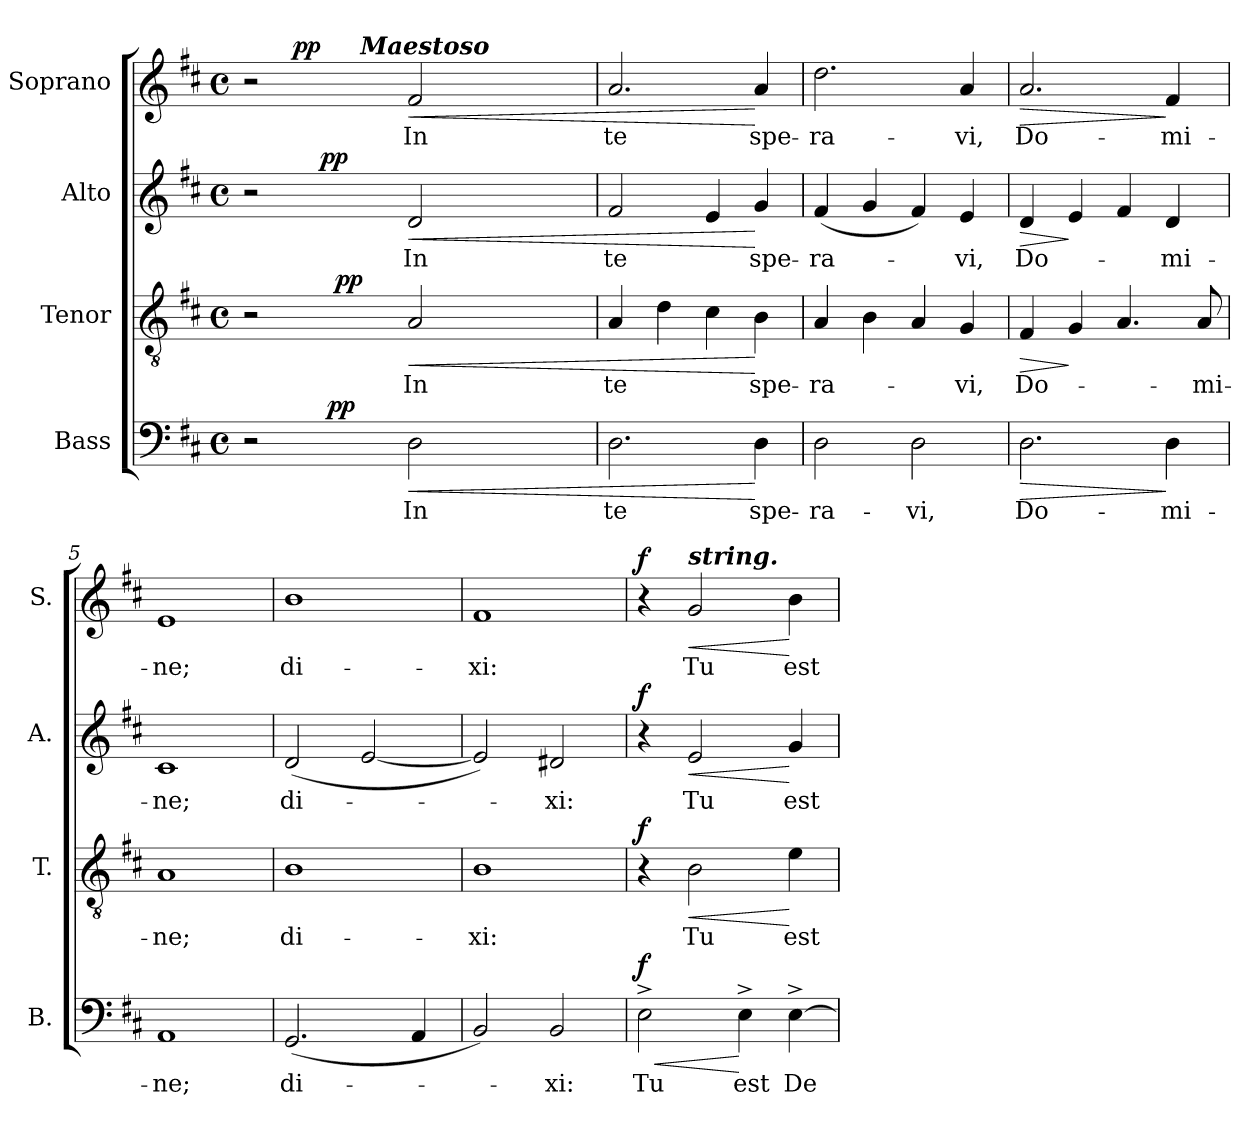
**kern	**text	**dynam	**kern	**text	**dynam	**kern	**text	**dynam	**kern	**text	**dynam
*part4	*part4	*part4	*part3	*part3	*part3	*part2	*part2	*part2	*part1	*part1	*part1
*staff4	*staff4	*staff4	*staff3	*staff3	*staff3	*staff2	*staff2	*staff2	*staff1	*staff1	*staff1
*I"Bass	*	*	*I"Tenor	*	*	*I"Alto	*	*	*I"Soprano	*	*
*I'B.	*	*	*I'T.	*	*	*I'A.	*	*	*I'S.	*	*
!!LO:PB:g=z
*clefF4	*	*	*clefGv2	*	*	*clefG2	*	*	*clefG2	*	*
*	*	*	*ITrd7c12	*	*	*	*	*	*	*	*
*k[f#c#]	*	*	*k[f#c#]	*	*	*k[f#c#]	*	*	*k[f#c#]	*	*
*D:	*	*	*D:	*	*	*D:	*	*	*D:	*	*
*M4/4	*	*	*M4/4	*	*	*M4/4	*	*	*M4/4	*	*
*met(c)	*	*	*met(c)	*	*	*met(c)	*	*	*met(c)	*	*
=1	=1	=1	=1	=1	=1	=1	=1	=1	=1	=1	=1
*^	*	*	*^	*	*	*^	*	*	*^	*	*
*	*	*	*	*	*	*	*	*	*	*	*	*	*^	*	*
2r	8ryy	.	.	2r	8ryy	.	.	2r	8ryy	.	.	2r	16ryy	4ryy	.	.
.	.	.	.	.	.	.	.	.	.	.	.	.	32ryy	.	.	.
.	.	.	.	.	.	.	.	.	.	.	.	.	64ryy	.	.	.
.	.	.	.	.	.	.	.	.	.	.	.	.	256ryy	.	.	.
.	.	.	.	.	.	.	.	.	.	.	.	.	1024ryy	.	.	.
.	.	.	.	.	.	.	.	.	.	.	.	.	2ryy	.	.	pp
.	32ryy	.	.	.	32ryy	.	.	.	32ryy	.	.	.	.	.	.	.
.	64ryy	.	.	.	64ryy	.	.	.	128ryy	.	.	.	.	.	.	.
.	.	.	.	.	.	.	.	.	1024ryy	.	.	.	.	.	.	.
.	.	.	.	.	.	.	.	.	2ryy	.	pp	.	.	.	.	.
.	1024ryy	.	.	.	128ryy	.	.	.	.	.	.	.	.	.	.	.
.	2ryy	.	pp	.	.	.	.	.	.	.	.	.	.	.	.	.
.	.	.	.	.	512ryy	.	.	.	.	.	.	.	.	.	.	.
.	.	.	.	.	2ryy	.	pp	.	.	.	.	.	.	.	.	.
.	.	.	.	.	.	.	.	.	.	.	.	.	.	256ryy	.	.
*	*	*	*	*	*	*	*	*	*	*	*	*MM70	*	*	*	*
!	!	!	!	!	!	!	!	!	!	!	!	!	!	!LO:TX:a:Bi:t=Maestoso	!	!
.	.	.	.	.	.	.	.	.	.	.	.	.	.	2ryy	.	.
!	!	!LO:LY:b:color=#000000	!LO:HP:b	!	!	!	!	!	!	!	!	!	!	!	!	!
!	!	!	!	!	!	!LO:LY:b:color=#000000	!LO:HP:b	!	!	!	!	!	!	!	!	!
!	!	!	!	!	!	!	!	!	!	!LO:LY:b:color=#000000	!LO:HP:b	!	!	!	!	!
!	!	!	!	!	!	!	!	!	!	!	!	!	!	!	!LO:LY:b:color=#000000	!LO:HP:b
2Di\	.	In	<	2AAi/	.	In	<	2di/	.	In	<	2f#i/	.	.	In	<
.	.	.	.	.	.	.	.	.	.	.	.	.	4ryy	.	.	.
.	.	.	.	.	.	.	.	.	4ryy	.	.	.	.	.	.	.
.	4ryy	.	.	.	.	.	.	.	.	.	.	.	.	.	.	.
.	.	.	.	.	4ryy	.	.	.	.	.	.	.	.	.	.	.
.	.	.	.	.	.	.	.	.	.	.	.	.	.	8ryy	.	.
.	.	.	.	.	.	.	.	.	.	.	.	.	8ryy	.	.	.
.	.	.	.	.	.	.	.	.	.	.	.	.	.	16ryy	.	.
.	.	.	.	.	.	.	.	.	16ryy	.	.	.	.	.	.	.
.	16ryy	.	.	.	.	.	.	.	.	.	.	.	.	.	.	.
.	.	.	.	.	16ryy	.	.	.	.	.	.	.	.	.	.	.
.	.	.	.	.	.	.	.	.	.	.	.	.	.	32...ryy	.	.
.	.	.	.	.	.	.	.	.	64ryy	.	.	.	.	.	.	.
.	128...ryy	.	.	.	.	.	.	.	.	.	.	.	.	.	.	.
.	.	.	.	.	.	.	.	.	.	.	.	.	128ryy	.	.	.
.	.	.	.	.	.	.	.	.	256..ryy	.	.	.	.	.	.	.
.	.	.	.	.	256.ryy	.	.	.	.	.	.	.	.	.	.	.
.	.	.	.	.	.	.	.	.	.	.	.	.	512.ryy	.	.	.
*v	*v	*	*	*	*	*	*	*v	*v	*	*	*v	*v	*v	*	*
*	*	*	*v	*v	*	*	*	*	*	*	*	*
=2	=2	=2	=2	=2	=2	=2	=2	=2	=2	=2	=2
*^	*	*	*^	*	*	*^	*	*	*^	*	*
*	*	*	*	*	*	*	*	*	*	*	*	*	*^	*	*
!	!	!LO:LY:b:color=#000000	!	!	!	!	!	!	!	!	!	!	!	!	!	!
*v	*v	*	*	*	*	*	*	*v	*v	*	*	*v	*v	*v	*	*
*	*	*	*v	*v	*	*	*	*	*	*	*	*
*^	*	*	*^	*	*	*^	*	*	*^	*	*
*	*	*	*	*	*	*	*	*	*	*	*	*	*^	*	*
!	!	!	!	!	!	!LO:LY:b:color=#000000	!	!	!	!	!	!	!	!	!	!
*v	*v	*	*	*	*	*	*	*v	*v	*	*	*v	*v	*v	*	*
*	*	*	*v	*v	*	*	*	*	*	*	*	*
*^	*	*	*^	*	*	*^	*	*	*^	*	*
*	*	*	*	*	*	*	*	*	*	*	*	*	*^	*	*
!	!	!	!	!	!	!	!	!	!	!LO:LY:b:color=#000000	!	!	!	!	!	!
*v	*v	*	*	*	*	*	*	*v	*v	*	*	*v	*v	*v	*	*
*	*	*	*v	*v	*	*	*	*	*	*	*	*
*^	*	*	*^	*	*	*^	*	*	*^	*	*
*	*	*	*	*	*	*	*	*	*	*	*	*	*^	*	*
!	!	!	!	!	!	!	!	!	!	!	!	!	!	!	!LO:LY:b:color=#000000	!
*v	*v	*	*	*	*	*	*	*v	*v	*	*	*v	*v	*v	*	*
*	*	*	*v	*v	*	*	*	*	*	*	*	*
2.Di\	te	.	4AAi/	te	.	2f#i/	te	.	2.ai/	te	.
.	.	.	4Di\	.	.	.	.	.	.	.	.
.	.	.	4C#i\	.	.	4ei/	.	.	.	.	.
!	!LO:LY:b:color=#000000	!	!	!	!	!	!	!	!	!	!
!	!	!	!	!LO:LY:b:color=#000000	!	!	!	!	!	!	!
!	!	!	!	!	!	!	!LO:LY:b:color=#000000	!	!	!	!
!	!	!	!	!	!	!	!	!	!	!LO:LY:b:color=#000000	!
4Di\	spe-	[	4BBi\	spe-	[	4gi/	spe-	[	4ai/	spe-	[
=3	=3	=3	=3	=3	=3	=3	=3	=3	=3	=3	=3
!	!LO:LY:b:color=#000000	!	!	!	!	!	!	!	!	!	!
!	!	!	!	!LO:LY:b:color=#000000	!	!	!	!	!	!	!
!	!	!	!	!	!	!	!LO:LY:b:color=#000000	!	!	!	!
!	!	!	!	!	!	!	!	!	!	!LO:LY:b:color=#000000	!
2Di\	-ra-	.	4AAi/	-ra-	.	(4f#i/	-ra-	.	2.ddi\	-ra-	.
.	.	.	4BBi\	.	.	4gi/	.	.	.	.	.
!	!LO:LY:b:color=#000000	!	!	!	!	!	!	!	!	!	!
2Di\	-vi,	.	4AAi/	.	.	4f#i/)	.	.	.	.	.
!	!	!	!	!LO:LY:b:color=#000000	!	!	!	!	!	!	!
!	!	!	!	!	!	!	!LO:LY:b:color=#000000	!	!	!	!
!	!	!	!	!	!	!	!	!	!	!LO:LY:b:color=#000000	!
.	.	.	4GGi/	-vi,	.	4ei/	-vi,	.	4ai/	-vi,	.
=4	=4	=4	=4	=4	=4	=4	=4	=4	=4	=4	=4
!	!LO:LY:b:color=#000000	!LO:HP:b	!	!	!	!	!	!	!	!	!
!	!	!	!	!LO:LY:b:color=#000000	!LO:HP:b	!	!	!	!	!	!
!	!	!	!	!	!	!	!LO:LY:b:color=#000000	!LO:HP:b	!	!	!
!	!	!	!	!	!	!	!	!	!	!LO:LY:b:color=#000000	!LO:HP:b
2.Di\	Do-	>	4FF#i/	Do-	>	4di/	Do-	>	2.ai/	Do-	>
.	.	.	4GGi/	.	]	4ei/	.	]	.	.	.
.	.	.	4.AAi/	.	.	4f#i/	.	.	.	.	.
!	!LO:LY:b:color=#000000	!	!	!	!	!	!	!	!	!	!
!	!	!	!	!	!	!	!LO:LY:b:color=#000000	!	!	!	!
!	!	!	!	!	!	!	!	!	!	!LO:LY:b:color=#000000	!
4Di\	-mi-	]	.	.	.	4di/	-mi-	.	4f#i/	-mi-	]
!	!	!	!	!LO:LY:b:color=#000000	!	!	!	!	!	!	!
.	.	.	8AAi/	-mi-	.	.	.	.	.	.	.
=5	=5	=5	=5	=5	=5	=5	=5	=5	=5	=5	=5
!	!LO:LY:b:color=#000000	!	!	!	!	!	!	!	!	!	!
!	!	!	!	!LO:LY:b:color=#000000	!	!	!	!	!	!	!
!	!	!	!	!	!	!	!LO:LY:b:color=#000000	!	!	!	!
!	!	!	!	!	!	!	!	!	!	!LO:LY:b:color=#000000	!
1AAi	-ne;	.	1AAi	-ne;	.	1c#i	-ne;	.	1ei	-ne;	.
=6	=6	=6	=6	=6	=6	=6	=6	=6	=6	=6	=6
!	!LO:LY:b:color=#000000	!	!	!	!	!	!	!	!	!	!
!	!	!	!	!LO:LY:b:color=#000000	!	!	!	!	!	!	!
!	!	!	!	!	!	!	!LO:LY:b:color=#000000	!	!	!	!
!	!	!	!	!	!	!	!	!	!	!LO:LY:b:color=#000000	!
(2.GGi/	di-	.	1BBi	di-	.	(2di/	di-	.	1bi	di-	.
.	.	.	.	.	.	[2ei/	.	.	.	.	.
4AAi/	.	.	.	.	.	.	.	.	.	.	.
=7	=7	=7	=7	=7	=7	=7	=7	=7	=7	=7	=7
!	!	!	!	!LO:LY:b:color=#000000	!	!	!	!	!	!	!
!	!	!	!	!	!	!	!	!	!	!LO:LY:b:color=#000000	!
2BBi/)	.	.	1BBi	-xi:	.	2ei/])	.	.	1f#i	-xi:	.
!	!LO:LY:b:color=#000000	!	!	!	!	!	!	!	!	!	!
!	!	!	!	!	!	!	!LO:LY:b:color=#000000	!	!	!	!
2BBi/	-xi:	.	.	.	.	2d#Xi/	-xi:	.	.	.	.
!!LO:LB:g=z
=8	=8	=8	=8	=8	=8	=8	=8	=8	=8	=8	=8
!	!LO:LY:b:color=#000000	!LO:HP:b	!	!	!	!	!	!	!	!	!
2E^i\	Tu	< f	4r	.	f	4r	.	f	4r	.	f
!	!	!	!	!LO:LY:b:color=#000000	!LO:HP:b	!	!	!	!	!	!
!	!	!	!	!	!	!	!LO:LY:b:color=#000000	!LO:HP:b	!	!	!
!	!	!	!	!	!	!	!	!	!LO:TX:a:Bi:t=string.	!	!
!	!	!	!	!	!	!	!	!	!	!LO:LY:b:color=#000000	!LO:HP:b
.	.	.	2BBi\	Tu	<	2ei/	Tu	<	2gi/	Tu	<
!	!LO:LY:b:color=#000000	!	!	!	!	!	!	!	!	!	!
4E^i\	est	[	.	.	.	.	.	.	.	.	.
!	!LO:LY:b:color=#000000	!	!	!	!	!	!	!	!	!	!
!	!	!	!	!LO:LY:b:color=#000000	!	!	!	!	!	!	!
!	!	!	!	!	!	!	!LO:LY:b:color=#000000	!	!	!	!
!	!	!	!	!	!	!	!	!	!	!LO:LY:b:color=#000000	!
[4E^i\	De-	.	4Ei\	est	[	4gi/	est	[	4bi\	est	[
=	=	=	=	=	=	=	=	=	=	=	=
*-	*-	*-	*-	*-	*-	*-	*-	*-	*-	*-	*-
